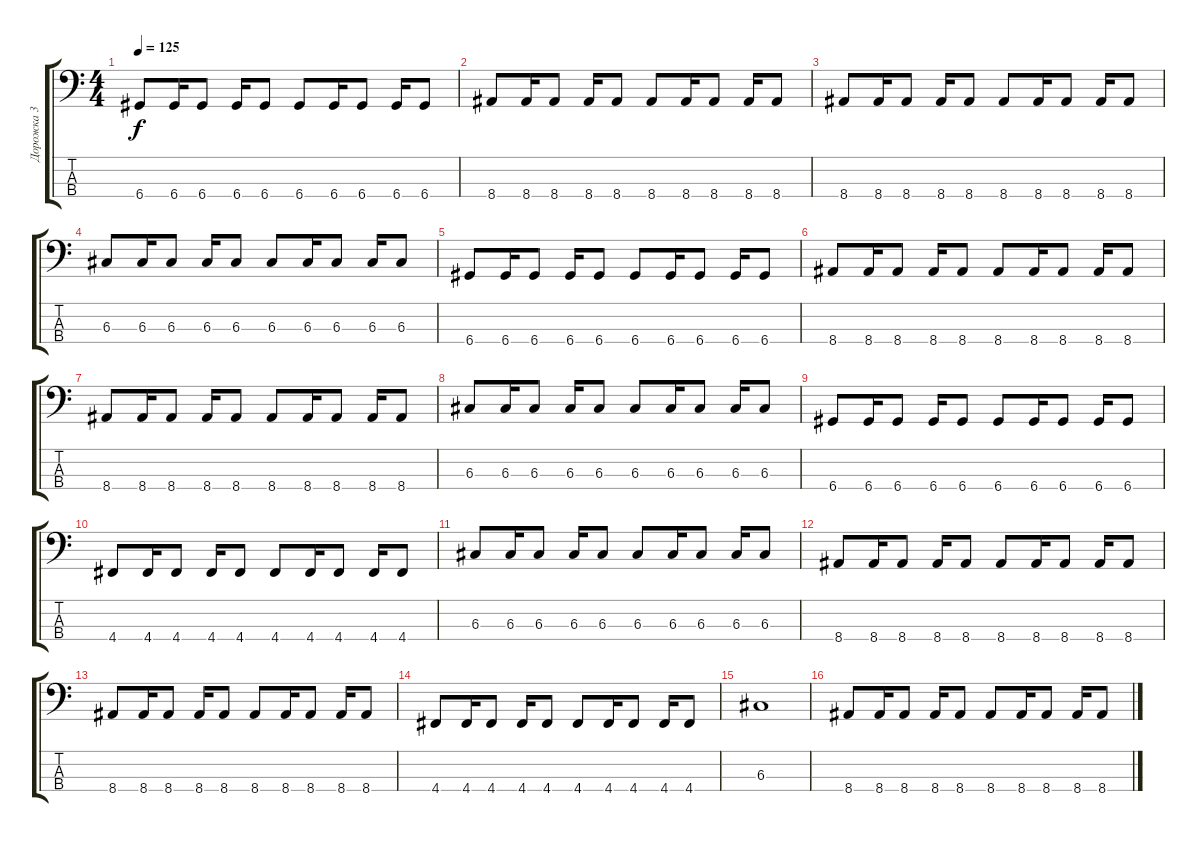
\track ("Дорожка 3" "Дорожка 3") {instrument electricbassfinger}
\staff {score tabs}
\tuning (F2 C2 G1 D1) {hide}
\ts (4 4)
\tempo 125
\clef f4
\ks c
6.4.8{dy f} 6.4.16 6.4.8 6.4.16 6.4.8 6.4.8 6.4.16 6.4.8 6.4.16 6.4.8 |
8.4.8 8.4.16 8.4.8 8.4.16 8.4.8 8.4.8 8.4.16 8.4.8 8.4.16 8.4.8 |
8.4.8 8.4.16 8.4.8 8.4.16 8.4.8 8.4.8 8.4.16 8.4.8 8.4.16 8.4.8 |
6.3.8 6.3.16 6.3.8 6.3.16 6.3.8 6.3.8 6.3.16 6.3.8 6.3.16 6.3.8 |
6.4.8 6.4.16 6.4.8 6.4.16 6.4.8 6.4.8 6.4.16 6.4.8 6.4.16 6.4.8 |
8.4.8 8.4.16 8.4.8 8.4.16 8.4.8 8.4.8 8.4.16 8.4.8 8.4.16 8.4.8 |
8.4.8 8.4.16 8.4.8 8.4.16 8.4.8 8.4.8 8.4.16 8.4.8 8.4.16 8.4.8 |
6.3.8 6.3.16 6.3.8 6.3.16 6.3.8 6.3.8 6.3.16 6.3.8 6.3.16 6.3.8 |
6.4.8 6.4.16 6.4.8 6.4.16 6.4.8 6.4.8 6.4.16 6.4.8 6.4.16 6.4.8 |
4.4.8 4.4.16 4.4.8 4.4.16 4.4.8 4.4.8 4.4.16 4.4.8 4.4.16 4.4.8 |
6.3.8 6.3.16 6.3.8 6.3.16 6.3.8 6.3.8 6.3.16 6.3.8 6.3.16 6.3.8 |
8.4.8 8.4.16 8.4.8 8.4.16 8.4.8 8.4.8 8.4.16 8.4.8 8.4.16 8.4.8 |
8.4.8 8.4.16 8.4.8 8.4.16 8.4.8 8.4.8 8.4.16 8.4.8 8.4.16 8.4.8 |
4.4.8 4.4.16 4.4.8 4.4.16 4.4.8 4.4.8 4.4.16 4.4.8 4.4.16 4.4.8 |
6.3.1 |
8.4.8 8.4.16 8.4.8 8.4.16 8.4.8 8.4.8 8.4.16 8.4.8 8.4.16 8.4.8
